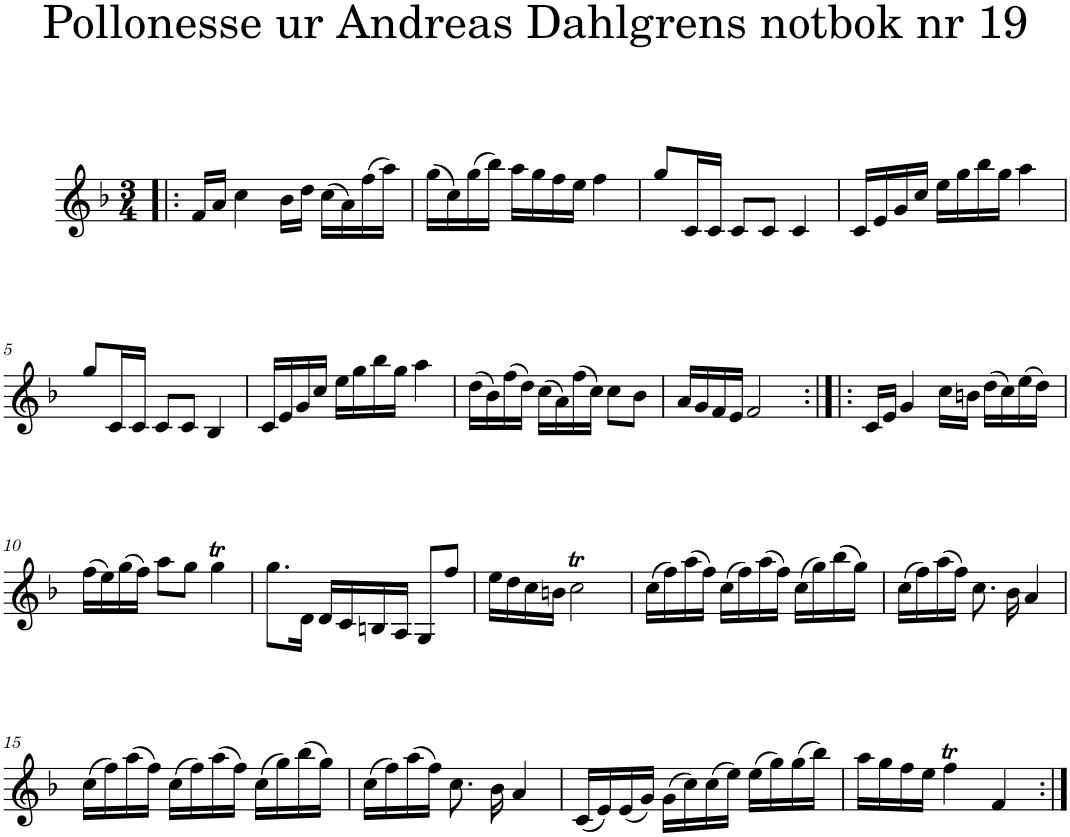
**kern
*part1
*staff1
*I"Piano
*I'Pno
*clefG2
*k[b-]
*F:
*M3/4
=1!|:
16f/LL
16a/JJ
4cc\
16b-\LL
16dd\JJ
(16cc\LL
16a\)
(16ff\
16aa\JJ)
=2
(16gg\LL
16cc\)
(16gg\
16bb-\JJ)
16aa\LL
16gg\
16ff\
16ee\JJ
4ff\
=3
8gg/L
16c/L
16c/JJ
8c/L
8c/J
4c/
=4
16c/LL
16e/
16g/
16cc/JJ
16ee\LL
16gg\
16bb-\
16gg\JJ
4aa\
!!LO:LB:g=z
=5
8gg/L
16c/L
16c/JJ
8c/L
8c/J
4B-/
=6
16c/LL
16e/
16g/
16cc/JJ
16ee\LL
16gg\
16bb-\
16gg\JJ
4aa\
=7
(16dd\LL
16b-\)
(16ff\
16dd\JJ)
(16cc\LL
16a\)
(16ff\
16cc\JJ)
8cc\L
8b-\J
=8
16a/LL
16g/
16f/
16e/JJ
2f/
=9:|!|:
16c/LL
16e/JJ
4g/
16cc\LL
16bn\JJ
(16dd\LL
16cc\)
(16ee\
16dd\JJ)
!!LO:LB:g=z
=10
(16ff\LL
16ee\)
(16gg\
16ff\JJ)
8aa\L
8gg\J
4ggT\
=11
8.gg\L
16d\Jk
16d/LL
16c/
16Bn/
16A/JJ
8G/L
8ff/J
=12
16ee\LL
16dd\
16cc\
16bn\JJ
2ccT\
=13
(16cc\LL
16ff\)
(16aa\
16ff\JJ)
(16cc\LL
16ff\)
(16aa\
16ff\JJ)
(16cc\LL
16gg\)
(16bb-\
16gg\JJ)
=14
(16cc\LL
16ff\)
(16aa\
16ff\JJ)
8.cc\
16b-\
4a/
!!LO:LB:g=z
=15
(16cc\LL
16ff\)
(16aa\
16ff\JJ)
(16cc\LL
16ff\)
(16aa\
16ff\JJ)
(16cc\LL
16gg\)
(16bb-\
16gg\JJ)
=16
(16cc\LL
16ff\)
(16aa\
16ff\JJ)
8.cc\
16b-\
4a/
=17
(16c/LL
16e/)
(16e/
16g/JJ)
(16g\LL
16cc\)
(16cc\
16ee\JJ)
(16ee\LL
16gg\)
(16gg\
16bb-\JJ)
=18
16aa\LL
16gg\
16ff\
16ee\JJ
4ffT\
4f/
=:|!
*-
